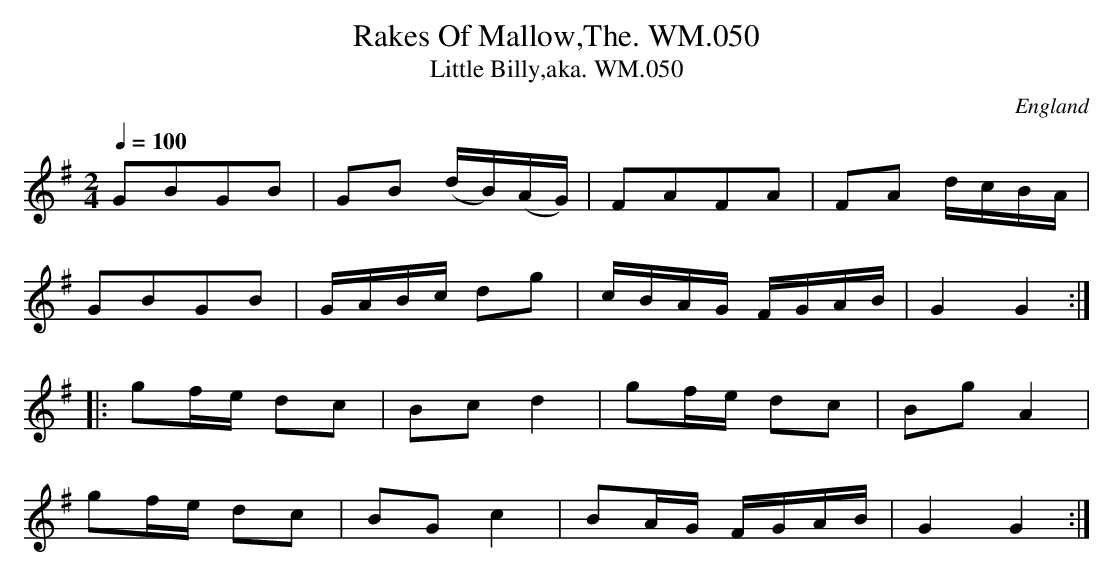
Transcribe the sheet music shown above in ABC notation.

X:1
T:Rakes Of Mallow,The. WM.050
T:Little Billy,aka. WM.050
L:1/16
M:2/4
O:England
Q:1/4=100
K:G
G2B2G2B2|G2B2 (dB)(AG)|F2A2F2A2| F2A2 dcBA|!
G2B2G2B2|GABc d2g2|cBAG FGAB|G4G4:|!
|:g2fe d2c2|B2c2d4|g2fe d2c2|B2g2A4|!
g2fe d2c2|B2G2c4|B2AG FGAB|G4G4:|
